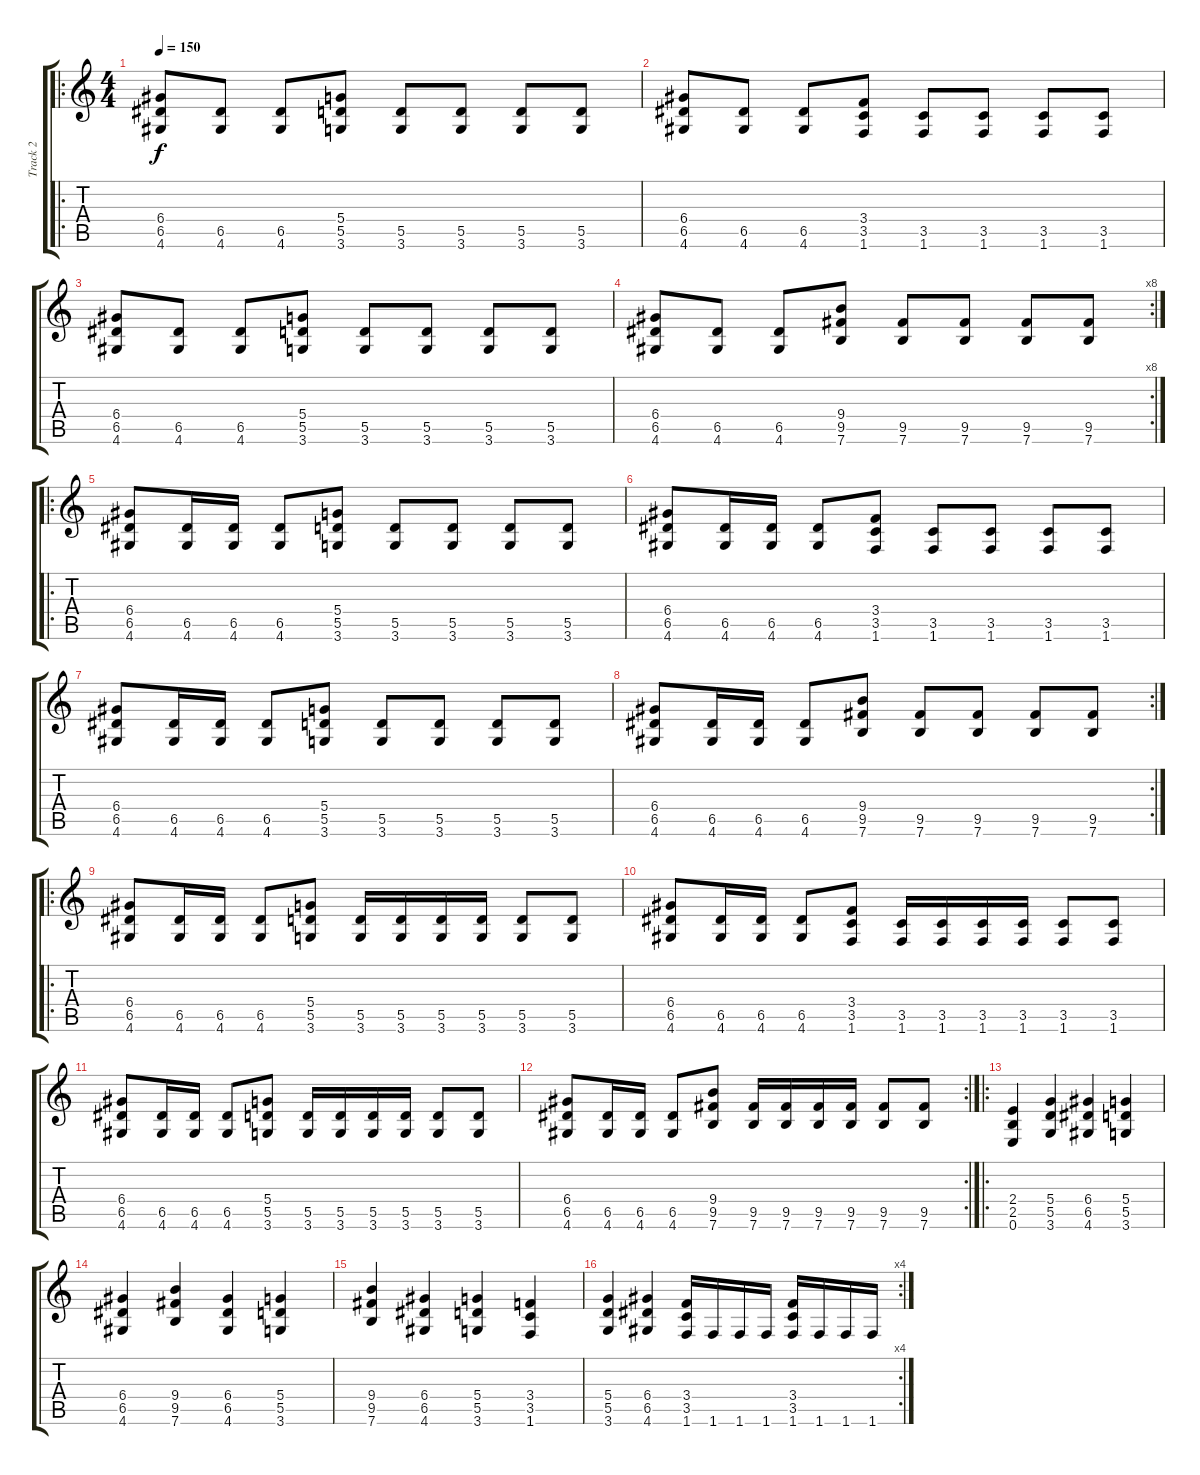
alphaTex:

\track ("Track 2" "Track 2") {instrument distortionguitar}
\staff {score tabs}
\tuning (E4 B3 G3 D3 A2 E2) {hide}
\ro
\ts (4 4)
\tempo 150
\clef g2
\ks c
(6.4 6.5 4.6).8{dy f instrument distortionguitar} (6.5 4.6).8 (6.5 4.6).8 (5.4 5.5 3.6).8 (5.5 3.6).8 (5.5 3.6).8 (5.5 3.6).8 (5.5 3.6).8 |
(6.4 6.5 4.6).8 (6.5 4.6).8 (6.5 4.6).8 (3.4 3.5 1.6).8 (3.5 1.6).8 (3.5 1.6).8 (3.5 1.6).8 (3.5 1.6).8 |
(6.4 6.5 4.6).8 (6.5 4.6).8 (6.5 4.6).8 (5.4 5.5 3.6).8 (5.5 3.6).8 (5.5 3.6).8 (5.5 3.6).8 (5.5 3.6).8 |
\rc 8
(6.4 6.5 4.6).8 (6.5 4.6).8 (6.5 4.6).8 (9.4 9.5 7.6).8 (9.5 7.6).8 (9.5 7.6).8 (9.5 7.6).8 (9.5 7.6).8 |
\ro
(6.4 6.5 4.6).8 (6.5 4.6).16 (6.5 4.6).16 (6.5 4.6).8 (5.4 5.5 3.6).8 (5.5 3.6).8 (5.5 3.6).8 (5.5 3.6).8 (5.5 3.6).8 |
(6.4 6.5 4.6).8 (6.5 4.6).16 (6.5 4.6).16 (6.5 4.6).8 (3.4 3.5 1.6).8 (3.5 1.6).8 (3.5 1.6).8 (3.5 1.6).8 (3.5 1.6).8 |
(6.4 6.5 4.6).8 (6.5 4.6).16 (6.5 4.6).16 (6.5 4.6).8 (5.4 5.5 3.6).8 (5.5 3.6).8 (5.5 3.6).8 (5.5 3.6).8 (5.5 3.6).8 |
\rc 2
(6.4 6.5 4.6).8 (6.5 4.6).16 (6.5 4.6).16 (6.5 4.6).8 (9.4 9.5 7.6).8 (9.5 7.6).8 (9.5 7.6).8 (9.5 7.6).8 (9.5 7.6).8 |
\ro
(6.4 6.5 4.6).8 (6.5 4.6).16 (6.5 4.6).16 (6.5 4.6).8 (5.4 5.5 3.6).8 (5.5 3.6).16 (5.5 3.6).16 (5.5 3.6).16 (5.5 3.6).16 (5.5 3.6).8 (5.5 3.6).8 |
(6.4 6.5 4.6).8 (6.5 4.6).16 (6.5 4.6).16 (6.5 4.6).8 (3.4 3.5 1.6).8 (3.5 1.6).16 (3.5 1.6).16 (3.5 1.6).16 (3.5 1.6).16 (3.5 1.6).8 (3.5 1.6).8 |
(6.4 6.5 4.6).8 (6.5 4.6).16 (6.5 4.6).16 (6.5 4.6).8 (5.4 5.5 3.6).8 (5.5 3.6).16 (5.5 3.6).16 (5.5 3.6).16 (5.5 3.6).16 (5.5 3.6).8 (5.5 3.6).8 |
\rc 2
(6.4 6.5 4.6).8 (6.5 4.6).16 (6.5 4.6).16 (6.5 4.6).8 (9.4 9.5 7.6).8 (9.5 7.6).16 (9.5 7.6).16 (9.5 7.6).16 (9.5 7.6).16 (9.5 7.6).8 (9.5 7.6).8 |
\ro
(2.4 2.5 0.6).4 (5.4 5.5 3.6).4 (6.4 6.5 4.6).4 (5.4 5.5 3.6).4 |
(6.4 6.5 4.6).4 (9.4 9.5 7.6).4 (6.4 6.5 4.6).4 (5.4 5.5 3.6).4 |
(9.4 9.5 7.6).4 (6.4 6.5 4.6).4 (5.4 5.5 3.6).4 (3.4 3.5 1.6).4 |
\rc 4
(5.4 5.5 3.6).4 (6.4 6.5 4.6).4 (3.4 3.5 1.6).16 1.6.16 1.6.16 1.6.16 (3.4 3.5 1.6).16 1.6.16 1.6.16 1.6.16
